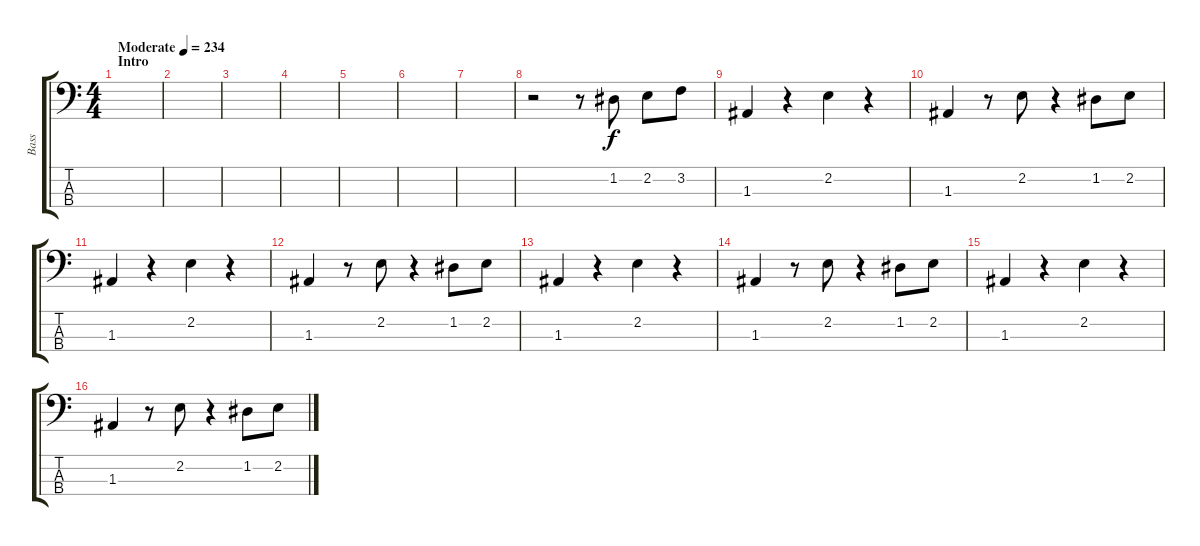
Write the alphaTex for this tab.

\track ("Bass" "Bass") {instrument electricbassfinger}
\staff {score tabs}
\tuning (G2 D2 A1 E1) {hide}
\ts (4 4)
\section ("" "Intro")
\tempo (234 "Moderate")
\clef f4
\ks c
|
|
|
|
|
|
|
r.2 r.8 1.2.8 2.2.8 3.2.8 |
1.3.4 r.4 2.2.4 r.4 |
1.3.4 r.8 2.2.8 r.4 1.2.8 2.2.8 |
1.3.4 r.4 2.2.4 r.4 |
1.3.4 r.8 2.2.8 r.4 1.2.8 2.2.8 |
1.3.4 r.4 2.2.4 r.4 |
1.3.4 r.8 2.2.8 r.4 1.2.8 2.2.8 |
1.3.4 r.4 2.2.4 r.4 |
1.3.4 r.8 2.2.8 r.4 1.2.8 2.2.8
